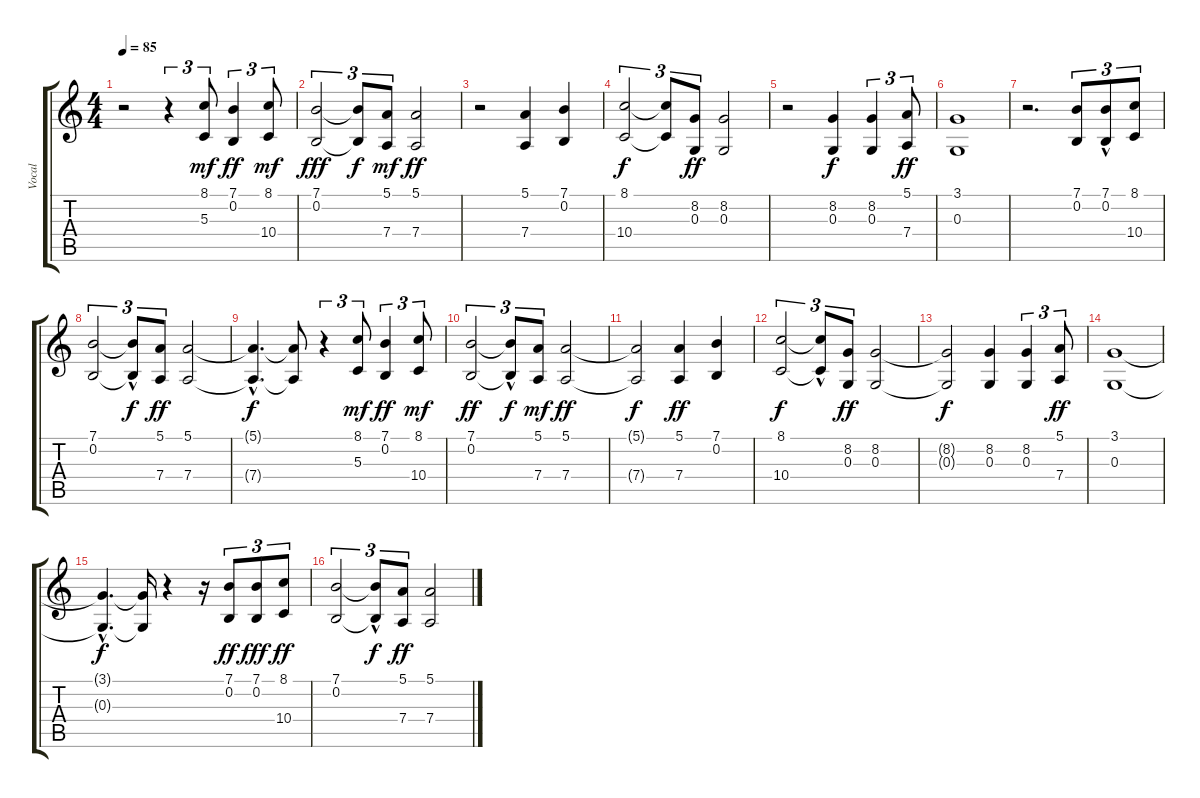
\track ("Vocal" "Vocal") {instrument flute}
\staff {score tabs}
\tuning (E4 B3 G3 D3 A2 E2) {hide}
\ts (4 4)
\tempo 85
\clef g2
\ks c
r.2{dy ff} r.4{tu (3 2)} (8.1 5.3).8{tu (3 2) dy mf} (7.1 0.2).4{tu (3 2) dy ff} (8.1 10.4).8{tu (3 2) dy mf} |
(7.1 0.2).2{tu (3 2) dy fff} (7.1{t} 0.2{t}).8{tu (3 2) dy f} (5.1 7.4).8{tu (3 2) dy mf} (5.1 7.4).2{dy ff} |
r.2 (5.1 7.4).4 (7.1 0.2).4 |
(8.1 10.4).2{tu (3 2) dy f} (8.1{t} 10.4{t}).8{tu (3 2)} (8.2 0.3).8{tu (3 2) dy ff} (8.2 0.3).2 |
r.2 (8.2 0.3).4{dy f} (8.2 0.3).4{tu (3 2)} (5.1 7.4).8{tu (3 2) dy ff} |
(3.1 0.3).1 |
r.2{d} (7.1 0.2).8{tu (3 2)} (7.1 0.2{hac}).8{tu (3 2)} (8.1 10.4).8{tu (3 2)} |
(7.1 0.2).2{tu (3 2)} (7.1{hac t} 0.2{hac t}).8{tu (3 2) dy f} (5.1 7.4).8{tu (3 2) dy ff} (5.1 7.4).2 |
(5.1{hac t} 7.4{hac t}).4{d dy f} (5.1{t} 7.4{t}).8 r.4{tu (3 2)} (8.1 5.3).8{tu (3 2) dy mf} (7.1 0.2).4{tu (3 2) dy ff} (8.1 10.4).8{tu (3 2) dy mf} |
(7.1 0.2).2{tu (3 2) dy ff} (7.1{hac t} 0.2{hac t}).8{tu (3 2) dy f} (5.1 7.4).8{tu (3 2) dy mf} (5.1 7.4).2{dy ff} |
(5.1{t} 7.4{t}).2{dy f} (5.1 7.4).4{dy ff} (7.1 0.2).4 |
(8.1 10.4).2{tu (3 2) dy f} (8.1{hac t} 10.4{hac t}).8{tu (3 2)} (8.2 0.3).8{tu (3 2) dy ff} (8.2 0.3).2 |
(8.2{t} 0.3{t}).2{dy f} (8.2 0.3).4 (8.2 0.3).4{tu (3 2)} (5.1 7.4).8{tu (3 2) dy ff} |
(3.1 0.3).1 |
(3.1{hac t} 0.3{hac t}).4{d dy f} (3.1{t} 0.3{t}).16 r.4 r.16 (7.1 0.2).8{tu (3 2) dy ff} (7.1 0.2).8{tu (3 2) dy fff} (8.1 10.4).8{tu (3 2) dy ff} |
(7.1 0.2).2{tu (3 2)} (7.1{hac t} 0.2{hac t}).8{tu (3 2) dy f} (5.1 7.4).8{tu (3 2) dy ff} (5.1 7.4).2
